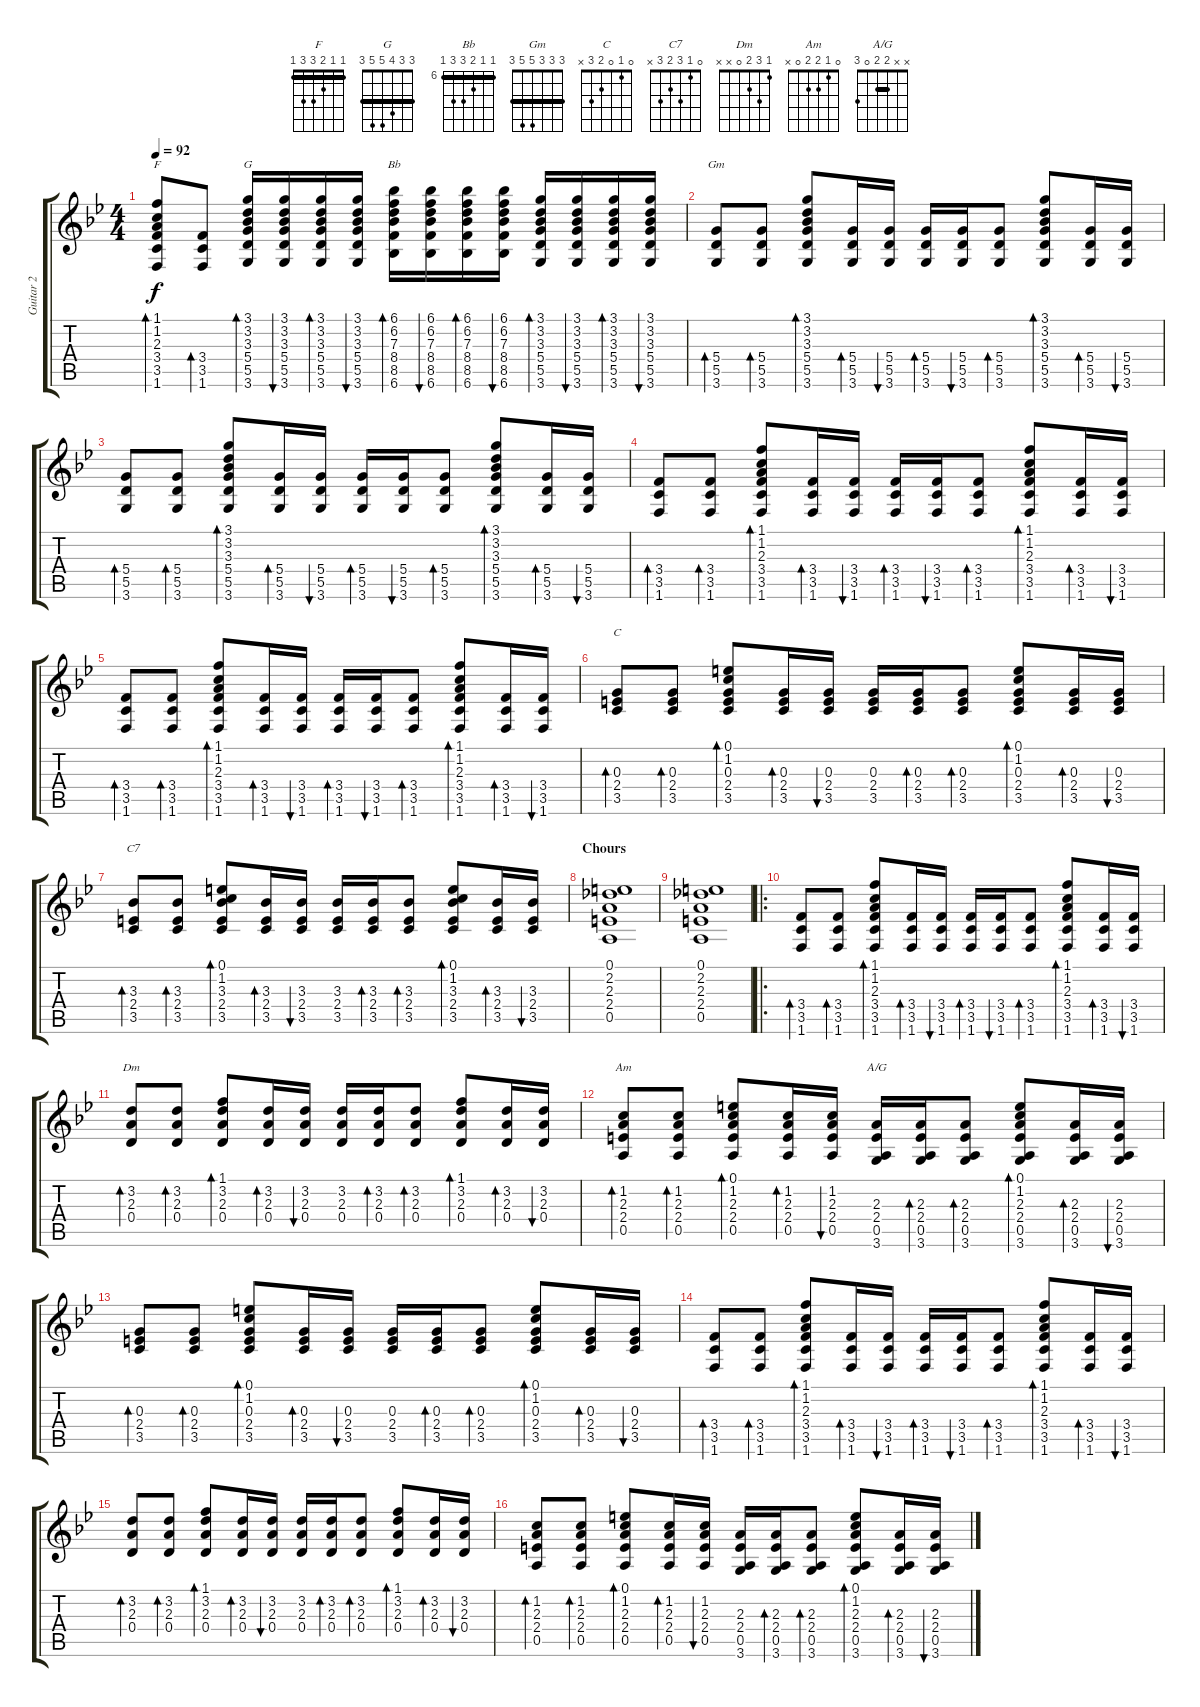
\track ("Guitar 2" "Guitar 2") {instrument acousticguitarsteel}
\staff {score tabs}
\tuning (E4 B3 G3 D3 A2 E2) {hide}
\chord ("F" 1 1 2 3 3 1) {barre 1}
\chord ("G" 3 3 4 5 5 3) {barre 3}
\chord ("Bb" 6 6 7 8 8 6) {firstfret 6 barre 6}
\chord ("Gm" 3 3 3 5 5 3) {barre 3}
\chord ("C" 0 1 0 2 3 x)
\chord ("C7" 0 1 3 2 3 x)
\chord ("Dm" 1 3 2 0 x x)
\chord ("Am" 0 1 2 2 0 x)
\chord ("A/G" x x 2 2 0 3) {barre 2}
\ts (4 4)
\tempo 92
\clef g2
\ks bb
(1.1 1.2 2.3 3.4 3.5 1.6).8{bd 30 ch "F" dy f} (3.4 3.5 1.6).8{bd 30} (3.1 3.2 3.3 5.4 5.5 3.6).16{bd 30 ch "G"} (3.1 3.2 3.3 5.4 5.5 3.6).16{bu 30} (3.1 3.2 3.3 5.4 5.5 3.6).16{bd 30} (3.1 3.2 3.3 5.4 5.5 3.6).16{bu 30} (6.1 6.2 7.3 8.4 8.5 6.6).16{bd 30 ch "Bb"} (6.1 6.2 7.3 8.4 8.5 6.6).16{bu 30} (6.1 6.2 7.3 8.4 8.5 6.6).16{bd 30} (6.1 6.2 7.3 8.4 8.5 6.6).16{bu 30} (3.1 3.2 3.3 5.4 5.5 3.6).16{bd 30} (3.1 3.2 3.3 5.4 5.5 3.6).16{bu 30} (3.1 3.2 3.3 5.4 5.5 3.6).16{bd 30} (3.1 3.2 3.3 5.4 5.5 3.6).16{bu 30} |
(5.4 5.5 3.6).8{bd 30 ch "Gm" volume 11} (5.4 5.5 3.6).8{bd 30} (3.1 3.2 3.3 5.4 5.5 3.6).8{bd 30} (5.4 5.5 3.6).16{bd 60} (5.4 5.5 3.6).16{bu 60} (5.4 5.5 3.6).16{bd 60} (5.4 5.5 3.6).16{bu 60} (5.4 5.5 3.6).8{bd 60} (3.1 3.2 3.3 5.4 5.5 3.6).8{bd 60} (5.4 5.5 3.6).16{bd 60} (5.4 5.5 3.6).16{bu 60} |
(5.4 5.5 3.6).8{bd 30} (5.4 5.5 3.6).8{bd 30} (3.1 3.2 3.3 5.4 5.5 3.6).8{bd 30} (5.4 5.5 3.6).16{bd 60} (5.4 5.5 3.6).16{bu 60} (5.4 5.5 3.6).16{bd 60} (5.4 5.5 3.6).16{bu 60} (5.4 5.5 3.6).8{bd 60} (3.1 3.2 3.3 5.4 5.5 3.6).8{bd 60} (5.4 5.5 3.6).16{bd 60} (5.4 5.5 3.6).16{bu 60} |
(3.4 3.5 1.6).8{bd 30} (3.4 3.5 1.6).8{bd 30} (1.1 1.2 2.3 3.4 3.5 1.6).8{bd 30} (3.4 3.5 1.6).16{bd 60} (3.4 3.5 1.6).16{bu 60} (3.4 3.5 1.6).16{bd 60} (3.4 3.5 1.6).16{bu 60} (3.4 3.5 1.6).8{bd 60} (1.1 1.2 2.3 3.4 3.5 1.6).8{bd 60} (3.4 3.5 1.6).16{bd 60} (3.4 3.5 1.6).16{bu 60} |
(3.4 3.5 1.6).8{bd 30} (3.4 3.5 1.6).8{bd 30} (1.1 1.2 2.3 3.4 3.5 1.6).8{bd 30} (3.4 3.5 1.6).16{bd 60} (3.4 3.5 1.6).16{bu 60} (3.4 3.5 1.6).16{bd 60} (3.4 3.5 1.6).16{bu 60} (3.4 3.5 1.6).8{bd 60} (1.1 1.2 2.3 3.4 3.5 1.6).8{bd 60} (3.4 3.5 1.6).16{bd 60} (3.4 3.5 1.6).16{bu 60} |
(0.3 2.4 3.5).8{bd 30 ch "C"} (0.3 2.4 3.5).8{bd 30} (0.1 1.2 0.3 2.4 3.5).8{bd 30} (0.3 2.4 3.5).16{bd 60} (0.3 2.4 3.5).16{bu 60} (0.3 2.4 3.5).16 (0.3 2.4 3.5).16{bd 30} (0.3 2.4 3.5).8{bd 60} (0.1 1.2 0.3 2.4 3.5).8{bd 60} (0.3 2.4 3.5).16{bd 60} (0.3 2.4 3.5).16{bu 60} |
(3.3 2.4 3.5).8{bd 30 ch "C7"} (3.3 2.4 3.5).8{bd 30} (0.1 1.2 3.3 2.4 3.5).8{bd 30} (3.3 2.4 3.5).16{bd 60} (3.3 2.4 3.5).16{bu 60} (3.3 2.4 3.5).16 (3.3 2.4 3.5).16{bd 30} (3.3 2.4 3.5).8{bd 60} (0.1 1.2 3.3 2.4 3.5).8{bd 60} (3.3 2.4 3.5).16{bd 60} (3.3 2.4 3.5).16{bu 60} |
\section ("" "Chours")
(0.1 2.2 2.3 2.4 0.5).1 |
(0.1 2.2 2.3 2.4 0.5).1 |
\ro
(3.4 3.5 1.6).8{bd 30 volume 14} (3.4 3.5 1.6).8{bd 30} (1.1 1.2 2.3 3.4 3.5 1.6).8{bd 30} (3.4 3.5 1.6).16{bd 60} (3.4 3.5 1.6).16{bu 60} (3.4 3.5 1.6).16{bd 60} (3.4 3.5 1.6).16{bu 60} (3.4 3.5 1.6).8{bd 60} (1.1 1.2 2.3 3.4 3.5 1.6).8{bd 60} (3.4 3.5 1.6).16{bd 60} (3.4 3.5 1.6).16{bu 60} |
(3.2 2.3 0.4).8{bd 30 ch "Dm"} (3.2 2.3 0.4).8{bd 30} (1.1 3.2 2.3 0.4).8{bd 30} (3.2 2.3 0.4).16{bd 60} (3.2 2.3 0.4).16{bu 60} (3.2 2.3 0.4).16 (3.2 2.3 0.4).16{bd 30} (3.2 2.3 0.4).8{bd 60} (1.1 3.2 2.3 0.4).8{bd 60} (3.2 2.3 0.4).16{bd 60} (3.2 2.3 0.4).16{bu 60} |
(1.2 2.3 2.4 0.5).8{bd 30 ch "Am"} (1.2 2.3 2.4 0.5).8{bd 30} (0.1 1.2 2.3 2.4 0.5).8{bd 30} (1.2 2.3 2.4 0.5).16{bd 60} (1.2 2.3 2.4 0.5).16{bu 60} (2.3 2.4 0.5 3.6).16{ch "A/G"} (2.3 2.4 0.5 3.6).16{bd 30} (2.3 2.4 0.5 3.6).8{bd 60} (0.1 1.2 2.3 2.4 0.5 3.6).8{bd 60} (2.3 2.4 0.5 3.6).16{bd 60} (2.3 2.4 0.5 3.6).16{bu 60} |
(0.3 2.4 3.5).8{bd 30} (0.3 2.4 3.5).8{bd 30} (0.1 1.2 0.3 2.4 3.5).8{bd 30} (0.3 2.4 3.5).16{bd 60} (0.3 2.4 3.5).16{bu 60} (0.3 2.4 3.5).16 (0.3 2.4 3.5).16{bd 30} (0.3 2.4 3.5).8{bd 60} (0.1 1.2 0.3 2.4 3.5).8{bd 60} (0.3 2.4 3.5).16{bd 60} (0.3 2.4 3.5).16{bu 60} |
(3.4 3.5 1.6).8{bd 30} (3.4 3.5 1.6).8{bd 30} (1.1 1.2 2.3 3.4 3.5 1.6).8{bd 30} (3.4 3.5 1.6).16{bd 60} (3.4 3.5 1.6).16{bu 60} (3.4 3.5 1.6).16{bd 60} (3.4 3.5 1.6).16{bu 60} (3.4 3.5 1.6).8{bd 60} (1.1 1.2 2.3 3.4 3.5 1.6).8{bd 60} (3.4 3.5 1.6).16{bd 60} (3.4 3.5 1.6).16{bu 60} |
(3.2 2.3 0.4).8{bd 30} (3.2 2.3 0.4).8{bd 30} (1.1 3.2 2.3 0.4).8{bd 30} (3.2 2.3 0.4).16{bd 60} (3.2 2.3 0.4).16{bu 60} (3.2 2.3 0.4).16 (3.2 2.3 0.4).16{bd 30} (3.2 2.3 0.4).8{bd 60} (1.1 3.2 2.3 0.4).8{bd 60} (3.2 2.3 0.4).16{bd 60} (3.2 2.3 0.4).16{bu 60} |
(1.2 2.3 2.4 0.5).8{bd 30} (1.2 2.3 2.4 0.5).8{bd 30} (0.1 1.2 2.3 2.4 0.5).8{bd 30} (1.2 2.3 2.4 0.5).16{bd 60} (1.2 2.3 2.4 0.5).16{bu 60} (2.3 2.4 0.5 3.6).16 (2.3 2.4 0.5 3.6).16{bd 30} (2.3 2.4 0.5 3.6).8{bd 60} (0.1 1.2 2.3 2.4 0.5 3.6).8{bd 60} (2.3 2.4 0.5 3.6).16{bd 60} (2.3 2.4 0.5 3.6).16{bu 60}
